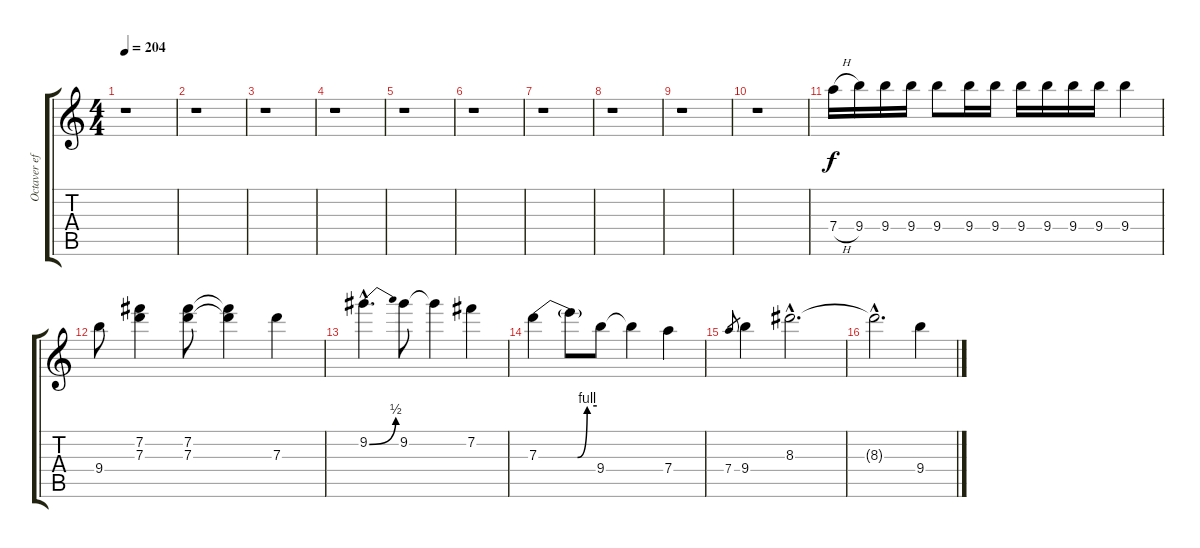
\track ("Octaver effect" "Octaver ef") {instrument distortionguitar}
\staff {score tabs}
\tuning (E5 B4 G4 D4 A3 D3) {hide}
\ts (4 4)
\tempo 204
\clef g2
\ks c
r.1{dy f} |
r.1 |
r.1 |
r.1 |
r.1 |
r.1 |
r.1 |
r.1 |
r.1 |
r.1 |
7.4{h}.16 9.4.16 9.4.16 9.4.16 9.4.8 9.4.16 9.4.16 9.4.16 9.4.16 9.4.16 9.4.16 9.4.4 |
9.4.8 (7.2 7.3).4 (7.2 7.3).8 (7.2{t} 7.3{t}).4 7.3.4 |
9.2{be (bend 0 0 60 2) hac}.4{d} 9.2.8 9.2{t}.4 7.2.4 |
7.3{be (custom 0 0 40 0 50 4 60 4)}.4 7.3{t}.8 9.4.8 9.4{t}.4 7.4.4 |
7.4.8{gr} 9.4.4 8.3{hac}.2{d} |
8.3{hac t}.2{d} 9.4.4
